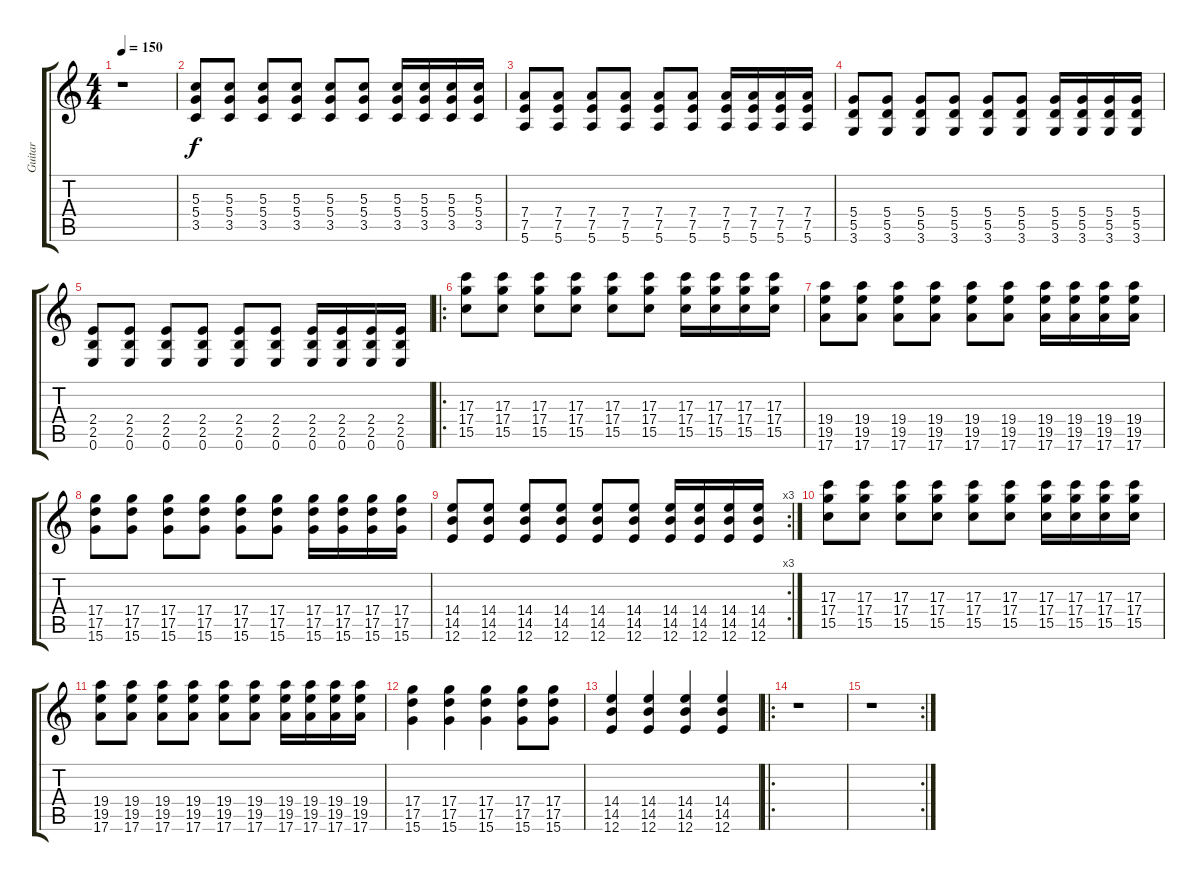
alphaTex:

\track ("Guitar" "Guitar") {instrument overdrivenguitar}
\staff {score tabs}
\tuning (E4 B3 G3 D3 A2 E2) {hide}
\ts (4 4)
\tempo 150
\clef g2
\ks c
r.1{dy f} |
(5.3 5.4 3.5).8 (5.3 5.4 3.5).8 (5.3 5.4 3.5).8 (5.3 5.4 3.5).8 (5.3 5.4 3.5).8 (5.3 5.4 3.5).8 (5.3 5.4 3.5).16 (5.3 5.4 3.5).16 (5.3 5.4 3.5).16 (5.3 5.4 3.5).16 |
(7.4 7.5 5.6).8 (7.4 7.5 5.6).8 (7.4 7.5 5.6).8 (7.4 7.5 5.6).8 (7.4 7.5 5.6).8 (7.4 7.5 5.6).8 (7.4 7.5 5.6).16 (7.4 7.5 5.6).16 (7.4 7.5 5.6).16 (7.4 7.5 5.6).16 |
(5.4 5.5 3.6).8 (5.4 5.5 3.6).8 (5.4 5.5 3.6).8 (5.4 5.5 3.6).8 (5.4 5.5 3.6).8 (5.4 5.5 3.6).8 (5.4 5.5 3.6).16 (5.4 5.5 3.6).16 (5.4 5.5 3.6).16 (5.4 5.5 3.6).16 |
(2.4 2.5 0.6).8 (2.4 2.5 0.6).8 (2.4 2.5 0.6).8 (2.4 2.5 0.6).8 (2.4 2.5 0.6).8 (2.4 2.5 0.6).8 (2.4 2.5 0.6).16 (2.4 2.5 0.6).16 (2.4 2.5 0.6).16 (2.4 2.5 0.6).16 |
\ro
(17.3 17.4 15.5).8 (17.3 17.4 15.5).8 (17.3 17.4 15.5).8 (17.3 17.4 15.5).8 (17.3 17.4 15.5).8 (17.3 17.4 15.5).8 (17.3 17.4 15.5).16 (17.3 17.4 15.5).16 (17.3 17.4 15.5).16 (17.3 17.4 15.5).16 |
(19.4 19.5 17.6).8 (19.4 19.5 17.6).8 (19.4 19.5 17.6).8 (19.4 19.5 17.6).8 (19.4 19.5 17.6).8 (19.4 19.5 17.6).8 (19.4 19.5 17.6).16 (19.4 19.5 17.6).16 (19.4 19.5 17.6).16 (19.4 19.5 17.6).16 |
(17.4 17.5 15.6).8 (17.4 17.5 15.6).8 (17.4 17.5 15.6).8 (17.4 17.5 15.6).8 (17.4 17.5 15.6).8 (17.4 17.5 15.6).8 (17.4 17.5 15.6).16 (17.4 17.5 15.6).16 (17.4 17.5 15.6).16 (17.4 17.5 15.6).16 |
\rc 3
(14.4 14.5 12.6).8 (14.4 14.5 12.6).8 (14.4 14.5 12.6).8 (14.4 14.5 12.6).8 (14.4 14.5 12.6).8 (14.4 14.5 12.6).8 (14.4 14.5 12.6).16 (14.4 14.5 12.6).16 (14.4 14.5 12.6).16 (14.4 14.5 12.6).16 |
(17.3 17.4 15.5).8 (17.3 17.4 15.5).8 (17.3 17.4 15.5).8 (17.3 17.4 15.5).8 (17.3 17.4 15.5).8 (17.3 17.4 15.5).8 (17.3 17.4 15.5).16 (17.3 17.4 15.5).16 (17.3 17.4 15.5).16 (17.3 17.4 15.5).16 |
(19.4 19.5 17.6).8 (19.4 19.5 17.6).8 (19.4 19.5 17.6).8 (19.4 19.5 17.6).8 (19.4 19.5 17.6).8 (19.4 19.5 17.6).8 (19.4 19.5 17.6).16 (19.4 19.5 17.6).16 (19.4 19.5 17.6).16 (19.4 19.5 17.6).16 |
(17.4 17.5 15.6).4 (17.4 17.5 15.6).4 (17.4 17.5 15.6).4 (17.4 17.5 15.6).8 (17.4 17.5 15.6).8 |
(14.4 14.5 12.6).4 (14.4 14.5 12.6).4 (14.4 14.5 12.6).4 (14.4 14.5 12.6).4 |
\ro
r.1 |
\rc 2
r.1
